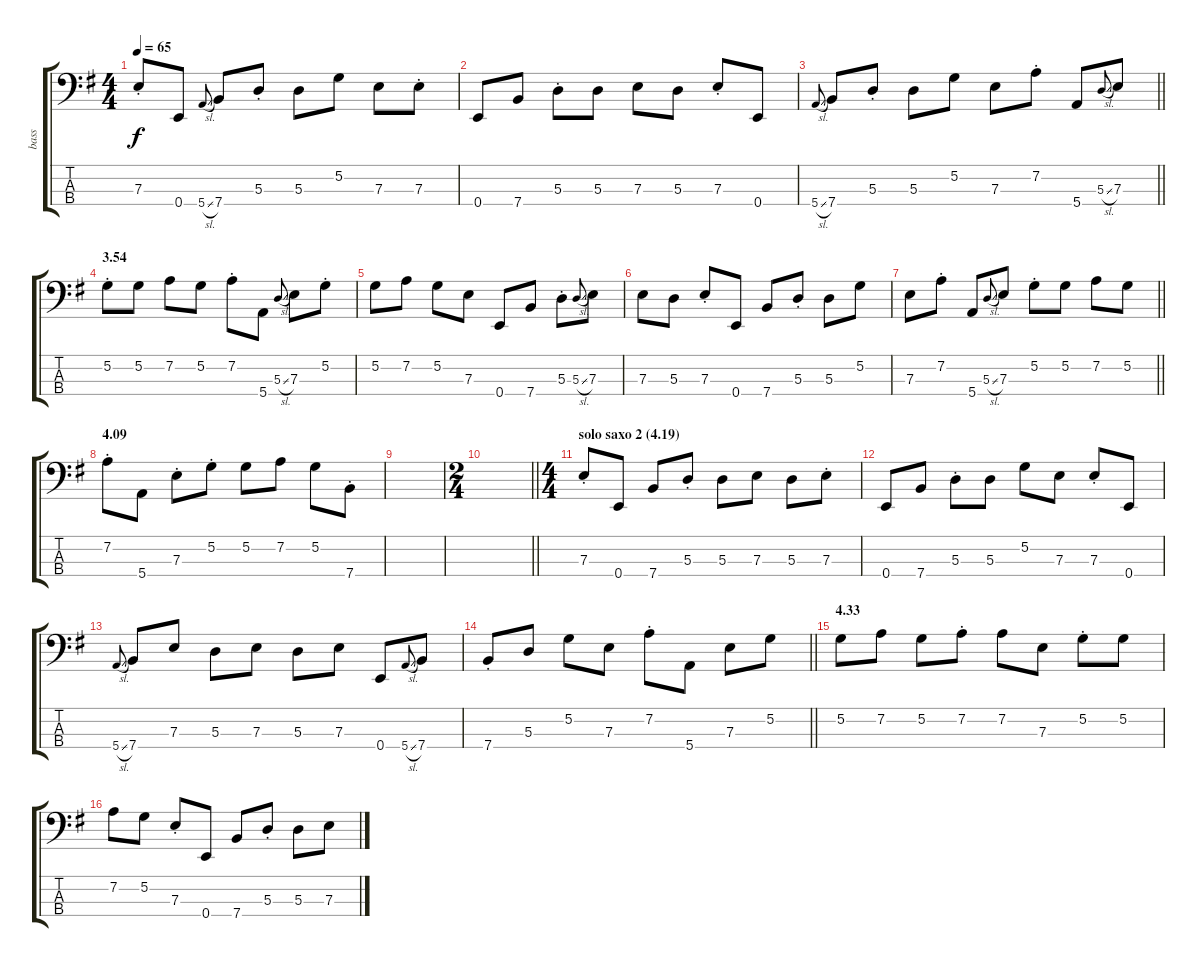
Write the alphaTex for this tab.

\track ("bass" "bass") {instrument electricbasspick}
\staff {score tabs}
\tuning (G2 D2 A1 E1) {hide}
\ts (4 4)
\tempo 65
\clef f4
\ks g
7.3{st}.8{dy f} 0.4.8 5.4{sl}.8{gr onbeat} 7.4.8 5.3{st}.8 5.3.8 5.2.8 7.3.8 7.3{st}.8 |
0.4.8 7.4.8 5.3{st}.8 5.3.8 7.3.8 5.3.8 7.3{st}.8 0.4.8 |
\barLineRight lightlight
5.4{sl}.8{gr onbeat} 7.4.8 5.3{st}.8 5.3.8 5.2.8 7.3.8 7.2{st}.8 5.4.8 5.3{sl}.8{gr onbeat} 7.3.8 |
\section ("" "3.54")
5.2{st}.8 5.2.8 7.2.8 5.2.8 7.2{st}.8 5.4.8 5.3{sl}.8{gr onbeat} 7.3.8 5.2{st}.8 |
5.2.8 7.2.8 5.2.8 7.3.8 0.4.8 7.4.8 5.3{st}.8 5.3{sl}.8{gr onbeat} 7.3.8 |
7.3.8 5.3.8 7.3{st}.8 0.4.8 7.4.8 5.3{st}.8 5.3.8 5.2.8 |
\barLineRight lightlight
7.3.8 7.2{st}.8 5.4.8 5.3{sl}.8{gr onbeat} 7.3.8 5.2{st}.8 5.2.8 7.2.8 5.2.8 |
\section ("" "4.09")
7.2{st}.8 5.4.8 7.3{st}.8 5.2{st}.8 5.2.8 7.2.8 5.2.8 7.4{st}.8 |
|
\ts (2 4)
\barLineRight lightlight
|
\ts (4 4)
\section ("" "solo saxo 2 (4.19)")
7.3{st}.8 0.4.8 7.4.8 5.3{st}.8 5.3.8 7.3.8 5.3.8 7.3{st}.8 |
0.4.8 7.4.8 5.3{st}.8 5.3.8 5.2.8 7.3.8 7.3{st}.8 0.4.8 |
5.4{sl}.8{gr onbeat} 7.4.8 7.3.8 5.3.8 7.3.8 5.3.8 7.3.8 0.4.8 5.4{sl}.8{gr onbeat} 7.4.8 |
\barLineRight lightlight
7.4{st}.8 5.3.8 5.2.8 7.3.8 7.2{st}.8 5.4.8 7.3.8 5.2.8 |
\section ("" "4.33")
5.2.8 7.2.8 5.2.8 7.2{st}.8 7.2.8 7.3.8 5.2{st}.8 5.2.8 |
7.2.8 5.2.8 7.3{st}.8 0.4.8 7.4.8 5.3{st}.8 5.3.8 7.3.8
